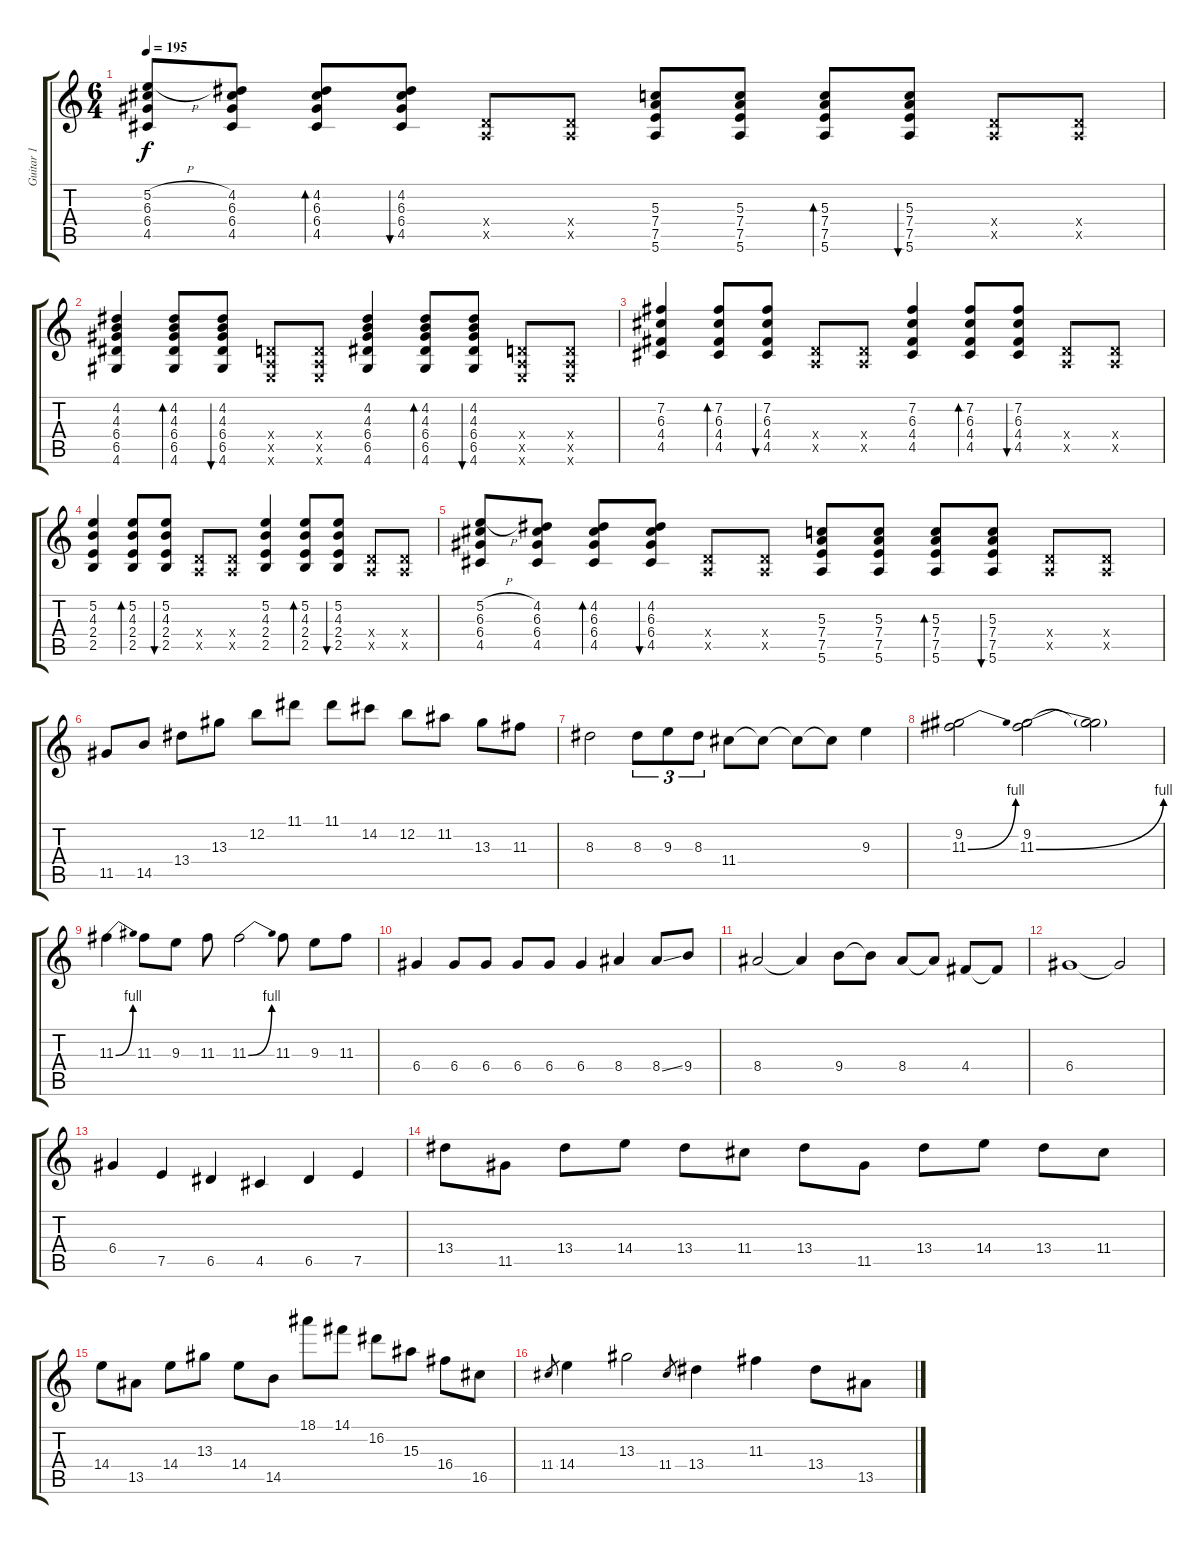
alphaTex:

\track ("Guitar 1" "Guitar 1") {solo instrument distortionguitar}
\staff {score tabs}
\tuning (E4 B3 G3 D3 A2 E2) {hide}
\ts (6 4)
\tempo 195
\clef g2
\ks c
(5.2{h} 6.3 6.4 4.5).8{dy f} (4.2 6.3 6.4 4.5).8 (4.2 6.3 6.4 4.5).8{bd 60} (4.2 6.3 6.4 4.5).8{bu 60} (0.4{x} 0.5{x}).8 (0.4{x} 0.5{x}).8 (5.3 7.4 7.5 5.6).8 (5.3 7.4 7.5 5.6).8 (5.3 7.4 7.5 5.6).8{bd 60} (5.3 7.4 7.5 5.6).8{bu 60} (0.4{x} 0.5{x}).8 (0.4{x} 0.5{x}).8 |
(4.2 4.3 6.4 6.5 4.6).4 (4.2 4.3 6.4 6.5 4.6).8{bd 60} (4.2 4.3 6.4 6.5 4.6).8{bu 60} (0.4{x} 0.5{x} 0.6{x}).8 (0.4{x} 0.5{x} 0.6{x}).8 (4.2 4.3 6.4 6.5 4.6).4 (4.2 4.3 6.4 6.5 4.6).8{bd 60} (4.2 4.3 6.4 6.5 4.6).8{bu 60} (0.4{x} 0.5{x} 0.6{x}).8 (0.4{x} 0.5{x} 0.6{x}).8 |
(7.2 6.3 4.4 4.5).4 (7.2 6.3 4.4 4.5).8{bd 60} (7.2 6.3 4.4 4.5).8{bu 60} (0.4{x} 0.5{x}).8 (0.4{x} 0.5{x}).8 (7.2 6.3 4.4 4.5).4 (7.2 6.3 4.4 4.5).8{bd 60} (7.2 6.3 4.4 4.5).8{bu 60} (0.4{x} 0.5{x}).8 (0.4{x} 0.5{x}).8 |
(5.2 4.3 2.4 2.5).4 (5.2 4.3 2.4 2.5).8{bd 60} (5.2 4.3 2.4 2.5).8{bu 60} (0.4{x} 0.5{x}).8 (0.4{x} 0.5{x}).8 (5.2 4.3 2.4 2.5).4 (5.2 4.3 2.4 2.5).8{bd 60} (5.2 4.3 2.4 2.5).8{bu 60} (0.4{x} 0.5{x}).8 (0.4{x} 0.5{x}).8 |
(5.2{h} 6.3 6.4 4.5).8 (4.2 6.3 6.4 4.5).8 (4.2 6.3 6.4 4.5).8{bd 60} (4.2 6.3 6.4 4.5).8{bu 60} (0.4{x} 0.5{x}).8 (0.4{x} 0.5{x}).8 (5.3 7.4 7.5 5.6).8 (5.3 7.4 7.5 5.6).8 (5.3 7.4 7.5 5.6).8{bd 60} (5.3 7.4 7.5 5.6).8{bu 60} (0.4{x} 0.5{x}).8 (0.4{x} 0.5{x}).8 |
11.5.8 14.5.8 13.4.8 13.3.8 12.2.8 11.1.8 11.1.8 14.2.8 12.2.8 11.2.8 13.3.8 11.3.8 |
8.3.2 8.3.8{tu (3 2)} 9.3.8{tu (3 2)} 8.3.8{tu (3 2)} 11.4.8 11.4{t}.8 11.4{t}.8 11.4{t}.8 9.3.4 |
(9.2 11.3{be (bend 0 0 60 4)}).2 (9.2 11.3{be (bend 0 0 60 4)}).2 (9.2{t} 11.3{t}).2 |
11.3{be (bend 0 0 60 4)}.4 11.3.8 9.3.8 11.3.8 11.3{be (bend 0 0 60 4)}.2 11.3.8 9.3.8 11.3.8 |
6.4.4 6.4.8 6.4.8 6.4.8 6.4.8 6.4.4 8.4.4 8.4{ss}.8 9.4.8 |
8.4.2 8.4{t}.4 9.4.8 9.4{t}.8 8.4.8 8.4{t}.8 4.4.8 4.4{t}.8 |
6.4.1 6.4{t}.2 |
6.4.4 7.5.4 6.5.4 4.5.4 6.5.4 7.5.4 |
13.4.8 11.5.8 13.4.8 14.4.8 13.4.8 11.4.8 13.4.8 11.5.8 13.4.8 14.4.8 13.4.8 11.4.8 |
14.4.8 13.5.8 14.4.8 13.3.8 14.4.8 14.5.8 18.1.8 14.1.8 16.2.8 15.3.8 16.4.8 16.5.8 |
11.4.8{gr} 14.4.4 13.3.2 11.4.8{gr} 13.4.4 11.3.4 13.4.8 13.5.8
